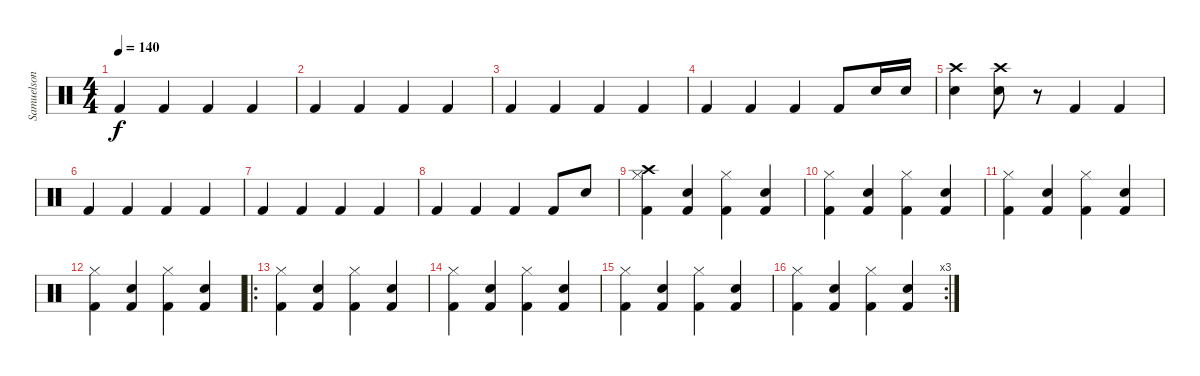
\track ("Samuelson" "Samuelson") {instrument percussion}
\staff {score}
\articulation defaults
\ts (4 4)
\tempo 140
\clef neutral
\ks c "Kick (hit) 2".4{dy f volume 13 balance 8} "Kick (hit) 2".4 "Kick (hit) 2".4 "Kick (hit) 2".4
|
"Kick (hit) 2".4 "Kick (hit) 2".4 "Kick (hit) 2".4 "Kick (hit) 2".4 |
"Kick (hit) 2".4 "Kick (hit) 2".4 "Kick (hit) 2".4 "Kick (hit) 2".4 |
"Kick (hit) 2".4 "Kick (hit) 2".4 "Kick (hit) 2".4 "Kick (hit) 2".8 "Electric Snare (hit)".16 "Electric Snare (hit)".16 |
("Crash high (hit)" "Electric Snare (hit)").4 ("Crash high (hit)" "Electric Snare (hit)").8 r.8 "Kick (hit) 2".4 "Kick (hit) 2".4 |
"Kick (hit) 2".4 "Kick (hit) 2".4 "Kick (hit) 2".4 "Kick (hit) 2".4 |
"Kick (hit) 2".4 "Kick (hit) 2".4 "Kick (hit) 2".4 "Kick (hit) 2".4 |
"Kick (hit) 2".4 "Kick (hit) 2".4 "Kick (hit) 2".4 "Kick (hit) 2".8 "Electric Snare (hit)".8 |
("Crash high (hit)" "Hi-Hat (closed)" "Kick (hit) 2").4 ("Snare (hit) 2" "Kick (hit) 2").4 ("Hi-Hat (closed)" "Kick (hit) 2").4 ("Snare (hit) 2" "Kick (hit) 2").4 |
("Hi-Hat (closed)" "Kick (hit) 2").4 ("Snare (hit) 2" "Kick (hit) 2").4 ("Hi-Hat (closed)" "Kick (hit) 2").4 ("Snare (hit) 2" "Kick (hit) 2").4 |
("Hi-Hat (closed)" "Kick (hit) 2").4 ("Snare (hit) 2" "Kick (hit) 2").4 ("Hi-Hat (closed)" "Kick (hit) 2").4 ("Snare (hit) 2" "Kick (hit) 2").4 |
("Hi-Hat (closed)" "Kick (hit) 2").4 ("Snare (hit) 2" "Kick (hit) 2").4 ("Hi-Hat (closed)" "Kick (hit) 2").4 ("Snare (hit) 2" "Kick (hit) 2").4 |
\ro
("Hi-Hat (closed)" "Kick (hit) 2").4 ("Snare (hit) 2" "Kick (hit) 2").4 ("Hi-Hat (closed)" "Kick (hit) 2").4 ("Snare (hit) 2" "Kick (hit) 2").4 |
("Hi-Hat (closed)" "Kick (hit) 2").4 ("Snare (hit) 2" "Kick (hit) 2").4 ("Hi-Hat (closed)" "Kick (hit) 2").4 ("Snare (hit) 2" "Kick (hit) 2").4 |
("Hi-Hat (closed)" "Kick (hit) 2").4 ("Snare (hit) 2" "Kick (hit) 2").4 ("Hi-Hat (closed)" "Kick (hit) 2").4 ("Snare (hit) 2" "Kick (hit) 2").4 |
\rc 3
("Hi-Hat (closed)" "Kick (hit) 2").4 ("Snare (hit) 2" "Kick (hit) 2").4 ("Hi-Hat (closed)" "Kick (hit) 2").4 ("Snare (hit) 2" "Kick (hit) 2").4
